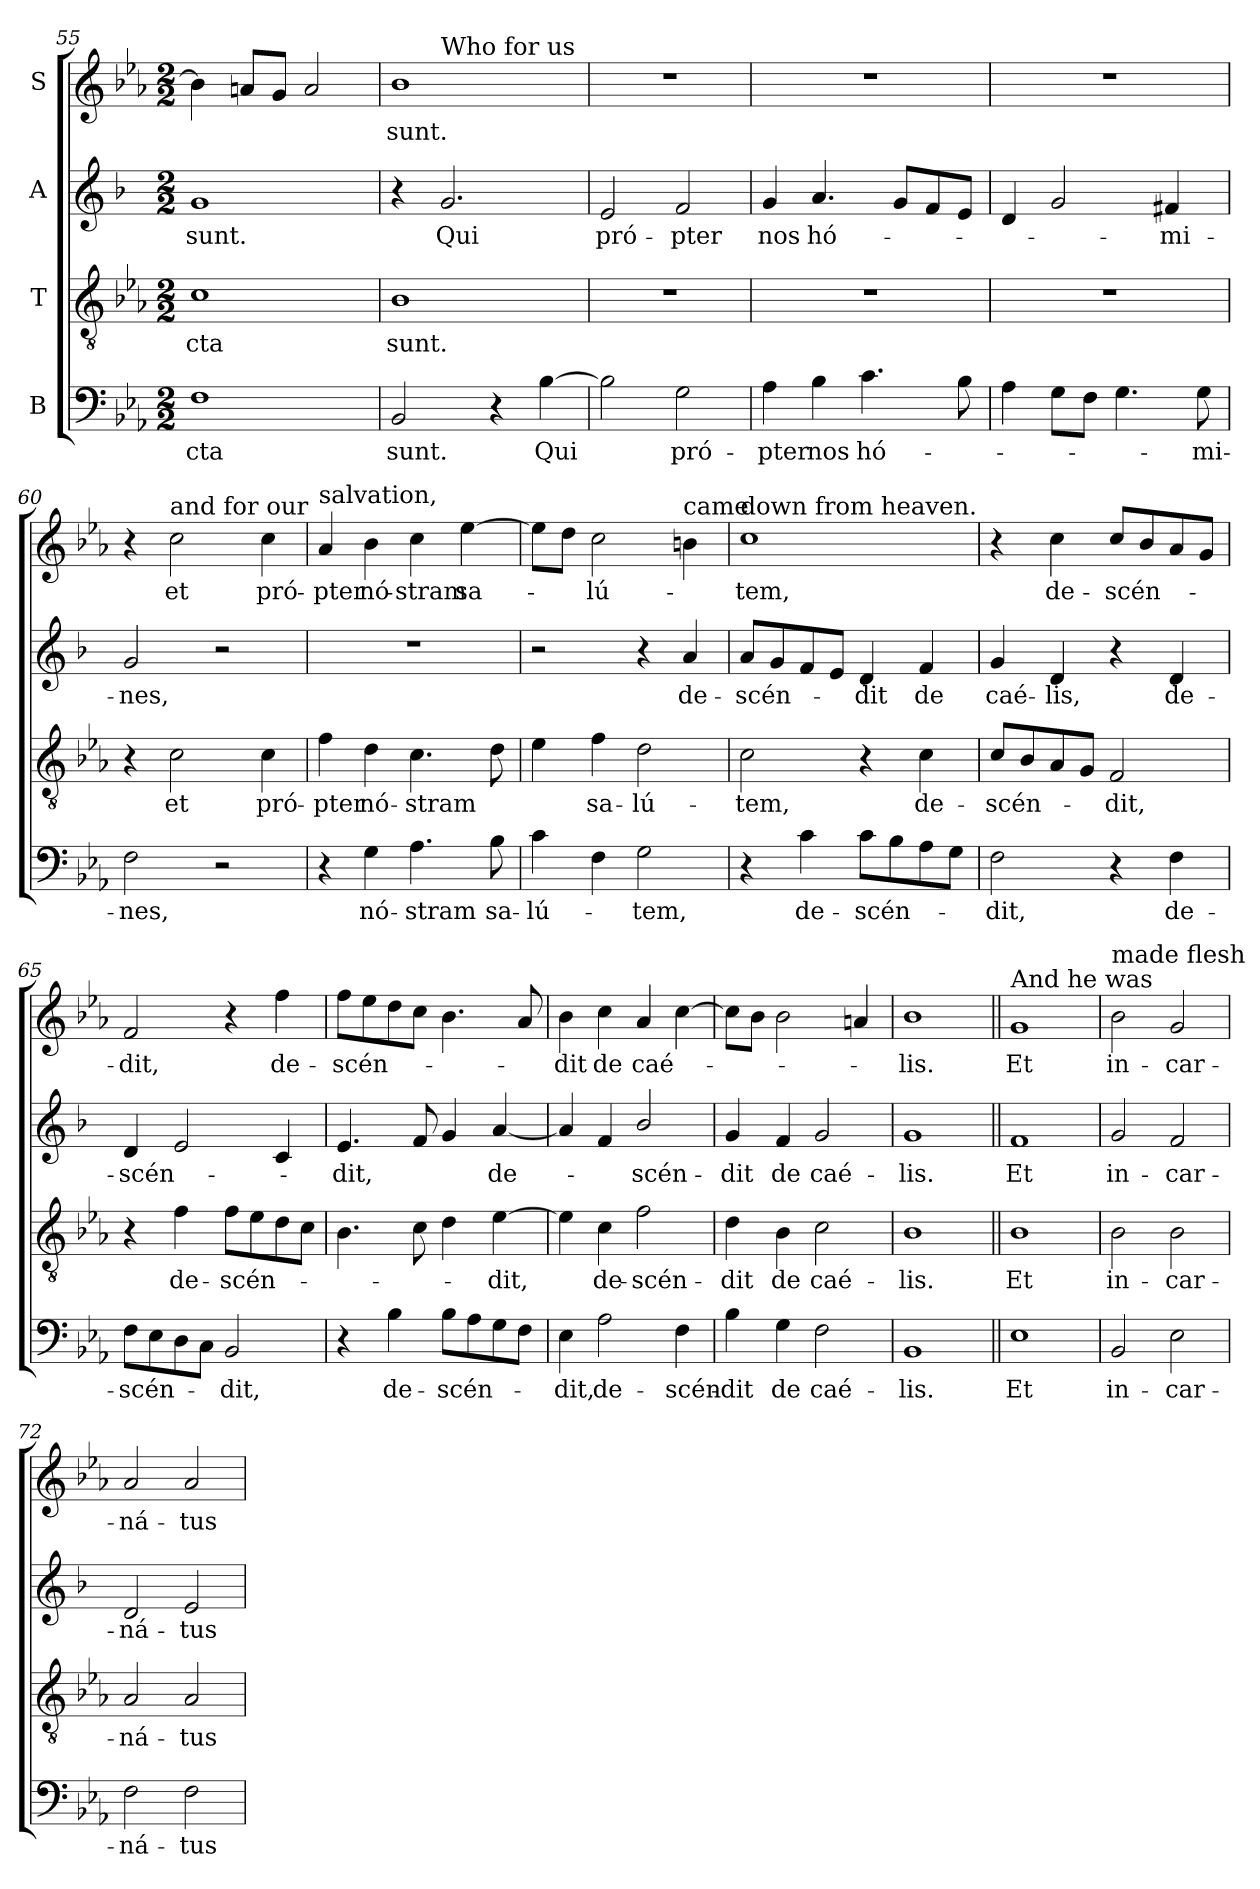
**kern	**text	**kern	**text	**kern	**text	**kern	**text
*part4	*part4	*part3	*part3	*part2	*part2	*part1	*part1
*staff4	*staff4	*staff3	*staff3	*staff2	*staff2	*staff1	*staff1
*I"B	*	*I"T	*	*I"A	*	*I"S	*
*clefF4	*	*clefGv2	*	*clefG2	*	*clefG2	*
*	*	*	*	*ITrd1c2	*	*	*
*k[b-e-a-]	*	*k[b-e-a-]	*	*k[b-e-a-]	*	*k[b-e-a-]	*
*E-:	*	*E-:	*	*E-:	*	*E-:	*
*M2/2	*	*M2/2	*	*M2/2	*	*M2/2	*
=55	=55	=55	=55	=55	=55	=55	=55
!	!LO:LY:b	!	!LO:LY:b	!	!LO:LY:b	!	!
1F	-cta	1c	-cta	1f	sunt.	4b-\]	.
.	.	.	.	.	.	8a/L	.
.	.	.	.	.	.	8g/J	.
.	.	.	.	.	.	2a/	.
=56	=56	=56	=56	=56	=56	=56	=56
!	!LO:LY:b	!	!LO:LY:b	!	!	!	!LO:LY:b
*	*	*	*	*	*	*^	*
2BB-/	sunt.	1B-	sunt.	4r	.	1b-	4ryy	sunt.
!	!	!	!	!	!	!	!LO:TX:a:t=Who for us	!
!	!	!	!	!	!LO:LY:b	!	!	!
.	.	.	.	2.f/	Qui	.	2.ryy	.
4r	.	.	.	.	.	.	.	.
!	!LO:LY:b	!	!	!	!	!	!	!
[4B-\	Qui	.	.	.	.	.	.	.
=57	=57	=57	=57	=57	=57	=57	=57	=57
!	!	!	!	!	!	!LO:TX:a:t=humans,	!	!
!	!	!	!	!	!LO:LY:b	!	!	!
*	*	*	*	*	*	*v	*v	*
2B-\]	.	1r	.	2d/	pró-	1r	.
!	!LO:LY:b	!	!	!	!LO:LY:b	!	!
2G\	pró-	.	.	2e-/	-pter	.	.
=58	=58	=58	=58	=58	=58	=58	=58
!	!LO:LY:b	!	!	!	!LO:LY:b	!	!
4A-\	-pter	1r	.	4f/	nos	1r	.
!	!LO:LY:b	!	!	!	!LO:LY:b	!	!
4B-\	nos	.	.	4.g/	hó-	.	.
!	!LO:LY:b	!	!	!	!	!	!
4.c\	hó-	.	.	.	.	.	.
.	.	.	.	8f/L	.	.	.
.	.	.	.	8e-/	.	.	.
8B-\	.	.	.	8d/J	.	.	.
!!LO:PB:g=z
=59	=59	=59	=59	=59	=59	=59	=59
4A-\	.	1r	.	4c/	.	1r	.
8G\L	.	.	.	2f/	.	.	.
8F\J	.	.	.	.	.	.	.
4.G\	.	.	.	.	.	.	.
!	!	!	!	!	!LO:LY:b	!	!
.	.	.	.	4e/	-mi-	.	.
!	!LO:LY:b	!	!	!	!	!	!
8G\	-mi-	.	.	.	.	.	.
=60	=60	=60	=60	=60	=60	=60	=60
!	!LO:LY:b	!	!	!	!LO:LY:b	!	!
2F\	-nes,	4r	.	2f/	-nes,	4r	.
!	!	!	!	!	!	!LO:TX:a:t=and for our	!
!	!	!	!LO:LY:b	!	!	!	!LO:LY:b
.	.	2c\	et	.	.	2cc\	et
2r	.	.	.	2r	.	.	.
!	!	!	!LO:LY:b	!	!	!	!LO:LY:b
.	.	4c\	pró-	.	.	4cc\	pró-
=61	=61	=61	=61	=61	=61	=61	=61
!	!	!	!	!	!	!LO:TX:a:t=salvation,	!
!	!	!	!LO:LY:b	!	!	!	!LO:LY:b
4r	.	4f\	-pter	1r	.	4a-/	-pter
!	!LO:LY:b	!	!LO:LY:b	!	!	!	!LO:LY:b
4G\	nó-	4d\	nó-	.	.	4b-\	nó-
!	!LO:LY:b	!	!LO:LY:b	!	!	!	!LO:LY:b
4.A-\	-stram	4.c\	-stram	.	.	4cc\	-stram
!	!	!	!	!	!	!	!LO:LY:b
.	.	.	.	.	.	[4ee-\	sa-
!	!LO:LY:b	!	!	!	!	!	!
8B-\	sa-	8d\	.	.	.	.	.
=62	=62	=62	=62	=62	=62	=62	=62
!	!LO:LY:b	!	!	!	!	!	!
4c\	-lú-	4e-\	.	2r	.	8ee-\L]	.
.	.	.	.	.	.	8dd\J	.
!	!	!	!LO:LY:b	!	!	!	!LO:LY:b
4F\	.	4f\	sa-	.	.	2cc\	-lú-
!	!LO:LY:b	!	!LO:LY:b	!	!	!	!
2G\	-tem,	2d\	-lú-	4r	.	.	.
!	!	!	!	!	!	!LO:TX:a:t=came	!
!	!	!	!	!	!LO:LY:b	!	!
.	.	.	.	4g/	de-	4b\	.
=63	=63	=63	=63	=63	=63	=63	=63
!	!	!	!	!	!	!LO:TX:a:t=down from heaven.	!
!	!	!	!LO:LY:b	!	!LO:LY:b	!	!LO:LY:b
4r	.	2c\	-tem,	8g/L	-scén-	1cc	-tem,
.	.	.	.	8f/	.	.	.
!	!LO:LY:b	!	!	!	!	!	!
4c\	de-	.	.	8e-/	.	.	.
.	.	.	.	8d/J	.	.	.
!	!LO:LY:b	!	!	!	!LO:LY:b	!	!
8c\L	-scén-	4r	.	4c/	-dit	.	.
8B-\	.	.	.	.	.	.	.
!	!	!	!LO:LY:b	!	!LO:LY:b	!	!
8A-\	.	4c\	de-	4e-/	de	.	.
8G\J	.	.	.	.	.	.	.
!!LO:LB:g=z
=64	=64	=64	=64	=64	=64	=64	=64
!	!LO:LY:b	!	!LO:LY:b	!	!LO:LY:b	!	!
2F\	-dit,	8c/L	-scén-	4f/	caé-	4r	.
.	.	8B-/	.	.	.	.	.
!	!	!	!	!	!LO:LY:b	!	!LO:LY:b
.	.	8A-/	.	4c/	-lis,	4cc\	de-
.	.	8G/J	.	.	.	.	.
!	!	!	!LO:LY:b	!	!	!	!LO:LY:b
4r	.	2F/	-dit,	4r	.	8cc/L	-scén-
.	.	.	.	.	.	8b-/	.
!	!LO:LY:b	!	!	!	!LO:LY:b	!	!
4F\	de-	.	.	4c/	de-	8a-/	.
.	.	.	.	.	.	8g/J	.
=65	=65	=65	=65	=65	=65	=65	=65
!	!LO:LY:b	!	!	!	!LO:LY:b	!	!LO:LY:b
8F\L	-scén-	4r	.	4c/	-scén-	2f/	-dit,
8E-\	.	.	.	.	.	.	.
!	!	!	!LO:LY:b	!	!	!	!
8D\	.	4f\	de-	2d/	.	.	.
8C\J	.	.	.	.	.	.	.
!	!LO:LY:b	!	!LO:LY:b	!	!	!	!
2BB-/	-dit,	8f\L	-scén-	.	.	4r	.
.	.	8e-\	.	.	.	.	.
!	!	!	!	!	!	!	!LO:LY:b
.	.	8d\	.	4B-/	.	4ff\	de-
.	.	8c\J	.	.	.	.	.
=66	=66	=66	=66	=66	=66	=66	=66
!	!	!	!	!	!LO:LY:b	!	!LO:LY:b
4r	.	4.B-\	.	4.d/	-dit,	8ff\L	-scén-
.	.	.	.	.	.	8ee-\	.
!	!LO:LY:b	!	!	!	!	!	!
4B-\	de-	.	.	.	.	8dd\	.
.	.	8c\	.	8e-/	.	8cc\J	.
!	!LO:LY:b	!	!	!	!	!	!
8B-\L	-scén-	4d\	.	4f/	.	4.b-\	.
8A-\	.	.	.	.	.	.	.
!	!	!	!LO:LY:b	!	!LO:LY:b	!	!
8G\	.	[4e-\	-dit,	[4g/	de-	.	.
8F\J	.	.	.	.	.	8a-/	.
=67	=67	=67	=67	=67	=67	=67	=67
!	!LO:LY:b	!	!	!	!	!	!LO:LY:b
4E-\	-dit,	4e-\]	.	4g/]	.	4b-\	-dit
!	!LO:LY:b	!	!LO:LY:b	!	!	!	!LO:LY:b
2A-\	de-	4c\	de-	4e-/	.	4cc\	de
!	!	!	!LO:LY:b	!	!LO:LY:b	!	!LO:LY:b
.	.	2f\	-scén-	2a-/	-scén-	4a-/	caé-
!	!LO:LY:b	!	!	!	!	!	!
4F\	-scén-	.	.	.	.	[4cc\	.
=68	=68	=68	=68	=68	=68	=68	=68
!	!LO:LY:b	!	!LO:LY:b	!	!LO:LY:b	!	!
4B-\	-dit	4d\	-dit	4f/	-dit	8cc\L]	.
.	.	.	.	.	.	8b-\J	.
!	!LO:LY:b	!	!LO:LY:b	!	!LO:LY:b	!	!
4G\	de	4B-\	de	4e-/	de	2b-\	.
!	!LO:LY:b	!	!LO:LY:b	!	!LO:LY:b	!	!
2F\	caé-	2c\	caé-	2f/	caé-	.	.
.	.	.	.	.	.	4a/	.
!!LO:PB:g=z
=69	=69	=69	=69	=69	=69	=69	=69
!	!LO:LY:b	!	!LO:LY:b	!	!LO:LY:b	!	!LO:LY:b
1BB-	-lis.	1B-	-lis.	1f	-lis.	1b-	-lis.
=70||	=70||	=70||	=70||	=70||	=70||	=70||	=70||
!	!	!	!	!	!	!LO:TX:a:t=And he was	!
!	!LO:LY:b	!	!LO:LY:b	!	!LO:LY:b	!	!LO:LY:b
1E-	Et	1B-	Et	1e-	Et	1g	Et
=71	=71	=71	=71	=71	=71	=71	=71
!	!	!	!	!	!	!LO:TX:a:t=made flesh	!
!	!LO:LY:b	!	!LO:LY:b	!	!LO:LY:b	!	!LO:LY:b
2BB-/	in-	2B-\	in-	2f/	in-	2b-\	in-
!	!LO:LY:b	!	!LO:LY:b	!	!LO:LY:b	!	!LO:LY:b
2E-\	-car-	2B-\	-car-	2e-/	-car-	2g/	-car-
=72	=72	=72	=72	=72	=72	=72	=72
!	!LO:LY:b	!	!LO:LY:b	!	!LO:LY:b	!	!LO:LY:b
2F\	-ná-	2A-/	-ná-	2c/	-ná-	2a-/	-ná-
!	!LO:LY:b	!	!LO:LY:b	!	!LO:LY:b	!	!LO:LY:b
2F\	-tus	2A-/	-tus	2d/	-tus	2a-/	-tus
=	=	=	=	=	=	=	=
*-	*-	*-	*-	*-	*-	*-	*-
